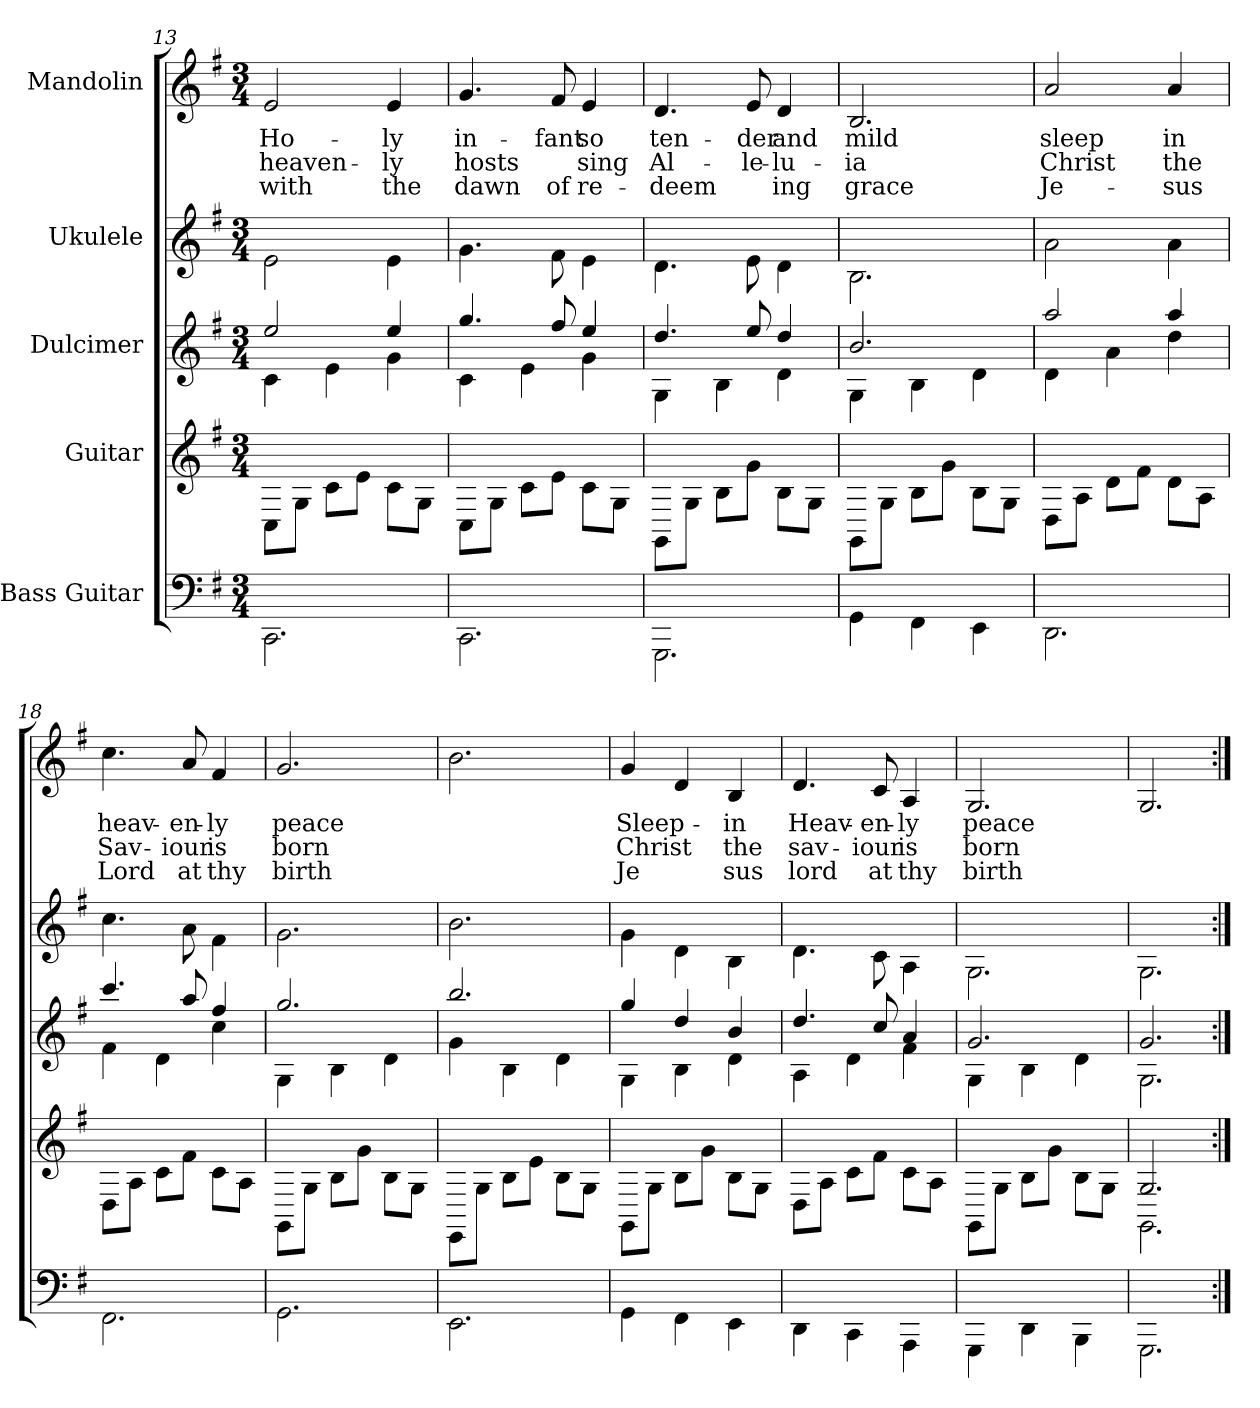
**kern	**kern	**kern	**kern	**kern	**text	**text	**text
*part5	*part4	*part3	*part2	*part1	*part1	*part1	*part1
*staff5	*staff4	*staff3	*staff2	*staff1	*staff1	*staff1	*staff1
*I"Bass Guitar	*I"Guitar	*I"Dulcimer	*I"Ukulele	*I"Mandolin	*	*	*
*	*	*clefG2	*	*clefG2	*	*	*
*k[f#]	*k[f#]	*k[f#]	*k[f#]	*k[f#]	*	*	*
*G:	*G:	*G:	*G:	*G:	*	*	*
*M3/4	*M3/4	*M3/4	*M3/4	*M3/4	*	*	*
=13	=13	=13	=13	=13	=13	=13	=13
*	*	*^	*	*	*	*	*
!	!	!	!	!	!	!LO:LY:b	!LO:LY:b	!LO:LY:b
2.CC\	8C\L	2ee/	4c\	2e\	2e/	Ho-	heaven-	with
.	8G\J	.	.	.	.	.	.	.
.	8c\L	.	4e\	.	.	.	.	.
.	8e\J	.	.	.	.	.	.	.
!	!	!	!	!	!	!LO:LY:b	!LO:LY:b	!LO:LY:b
.	8c\L	4ee/	4g\	4e\	4e/	-ly	-ly	the
.	8G\J	.	.	.	.	.	.	.
=14	=14	=14	=14	=14	=14	=14	=14	=14
!	!	!	!	!	!	!LO:LY:b	!LO:LY:b	!LO:LY:b
2.CC\	8C\L	4.gg/	4c\	4.g\	4.g/	in-	hosts	dawn
.	8G\J	.	.	.	.	.	.	.
.	8c\L	.	4e\	.	.	.	.	.
!	!	!	!	!	!	!LO:LY:b	!	!LO:LY:b
.	8e\J	8ff#/	.	8f#\	8f#/	-fant	.	of
!	!	!	!	!	!	!LO:LY:b	!LO:LY:b	!LO:LY:b
.	8c\L	4ee/	4g\	4e\	4e/	so	sing	re-
.	8G\J	.	.	.	.	.	.	.
=15	=15	=15	=15	=15	=15	=15	=15	=15
!	!	!	!	!	!	!LO:LY:b	!LO:LY:b	!LO:LY:b
2.GGG\	8GG\L	4.dd/	4G\	4.d\	4.d/	ten-	Al-	-deem
.	8G\J	.	.	.	.	.	.	.
.	8B\L	.	4B\	.	.	.	.	.
!	!	!	!	!	!	!LO:LY:b	!LO:LY:b	!
.	8g\J	8ee/	.	8e\	8e/	-der	-le-	.
!	!	!	!	!	!	!LO:LY:b	!LO:LY:b	!LO:LY:b
.	8B\L	4dd/	4d\	4d\	4d/	and	-lu-	ing
.	8G\J	.	.	.	.	.	.	.
!!LO:PB:g=z
=16	=16	=16	=16	=16	=16	=16	=16	=16
!	!	!	!	!	!	!LO:LY:b	!LO:LY:b	!LO:LY:b
4GG\	8GG\L	2.b/	4G\	2.B\	2.B/	mild	-ia	grace
.	8G\J	.	.	.	.	.	.	.
4FF#\	8B\L	.	4B\	.	.	.	.	.
.	8g\J	.	.	.	.	.	.	.
4EE\	8B\L	.	4d\	.	.	.	.	.
.	8G\J	.	.	.	.	.	.	.
=17	=17	=17	=17	=17	=17	=17	=17	=17
!	!	!	!	!	!	!LO:LY:b	!LO:LY:b	!LO:LY:b
2.DD\	8D\L	2aa/	4d\	2a\	2a/	sleep	Christ	Je-
.	8A\J	.	.	.	.	.	.	.
.	8d\L	.	4a\	.	.	.	.	.
.	8f#\J	.	.	.	.	.	.	.
!	!	!	!	!	!	!LO:LY:b	!LO:LY:b	!LO:LY:b
.	8d\L	4aa/	4dd\	4a\	4a/	in	the	-sus
.	8A\J	.	.	.	.	.	.	.
=18	=18	=18	=18	=18	=18	=18	=18	=18
!	!	!	!	!	!	!LO:LY:b	!LO:LY:b	!LO:LY:b
2.FF#\	8D\L	4.ccc/	4f#\	4.cc\	4.cc\	heav-	Sav-	Lord
.	8A\J	.	.	.	.	.	.	.
.	8c\L	.	4d\	.	.	.	.	.
!	!	!	!	!	!	!LO:LY:b	!LO:LY:b	!LO:LY:b
.	8f#\J	8aa/	.	8a\	8a/	-en-	-iour	at
!	!	!	!	!	!	!LO:LY:b	!LO:LY:b	!LO:LY:b
.	8c\L	4ff#/	4cc\	4f#\	4f#/	-ly	is	thy
.	8A\J	.	.	.	.	.	.	.
=19	=19	=19	=19	=19	=19	=19	=19	=19
!	!	!	!	!	!	!LO:LY:b	!LO:LY:b	!LO:LY:b
2.GG\	8GG\L	2.gg/	4G\	2.g\	2.g/	peace	born	birth
.	8G\J	.	.	.	.	.	.	.
.	8B\L	.	4B\	.	.	.	.	.
.	8g\J	.	.	.	.	.	.	.
.	8B\L	.	4d\	.	.	.	.	.
.	8G\J	.	.	.	.	.	.	.
=20	=20	=20	=20	=20	=20	=20	=20	=20
2.EE\	8EE\L	2.bb/	4g\	2.b\	2.b\	.	.	.
.	8G\J	.	.	.	.	.	.	.
.	8B\L	.	4B\	.	.	.	.	.
.	8e\J	.	.	.	.	.	.	.
.	8B\L	.	4d\	.	.	.	.	.
.	8G\J	.	.	.	.	.	.	.
=21	=21	=21	=21	=21	=21	=21	=21	=21
!	!	!	!	!	!	!LO:LY:b	!LO:LY:b	!LO:LY:b
4GG\	8GG\L	4gg/	4G\	4g\	4g/	Sleep-	Christ	Je
.	8G\J	.	.	.	.	.	.	.
4FF#\	8B\L	4dd/	4B\	4d\	4d/	.	.	.
.	8g\J	.	.	.	.	.	.	.
!	!	!	!	!	!	!LO:LY:b	!LO:LY:b	!LO:LY:b
4EE\	8B\L	4b/	4d\	4B\	4B/	-in	the	sus
.	8G\J	.	.	.	.	.	.	.
!!LO:PB:g=z
=22	=22	=22	=22	=22	=22	=22	=22	=22
!	!	!	!	!	!	!LO:LY:b	!LO:LY:b	!LO:LY:b
4DD\	8D\L	4.dd/	4A\	4.d\	4.d/	Heav-	sav-	lord
.	8A\J	.	.	.	.	.	.	.
4CC\	8c\L	.	4d\	.	.	.	.	.
!	!	!	!	!	!	!LO:LY:b	!LO:LY:b	!LO:LY:b
.	8f#\J	8cc/	.	8c\	8c/	-en-	-iour	at
!	!	!	!	!	!	!LO:LY:b	!LO:LY:b	!LO:LY:b
4AAA\	8c\L	4a/	4f#\	4A\	4A/	-ly	is	thy
.	8A\J	.	.	.	.	.	.	.
=23	=23	=23	=23	=23	=23	=23	=23	=23
!	!	!	!	!	!	!LO:LY:b	!LO:LY:b	!LO:LY:b
4GGG\	8GG\L	2.g/	4G\	2.G\	2.G/	peace	born	birth
.	8G\J	.	.	.	.	.	.	.
4DD\	8B\L	.	4B\	.	.	.	.	.
.	8g\J	.	.	.	.	.	.	.
4BBB\	8B\L	.	4d\	.	.	.	.	.
.	8G\J	.	.	.	.	.	.	.
=24	=24	=24	=24	=24	=24	=24	=24	=24
*	*^	*	*	*	*	*	*	*
2.GGG\	2.G/	2.GG\	2.g/	2.G\	2.G\	2.G/	.	.	.
*	*v	*v	*	*	*	*	*	*	*
*	*	*v	*v	*	*	*	*	*
=:|!	=:|!	=:|!	=:|!	=:|!	=:|!	=:|!	=:|!
*-	*-	*-	*-	*-	*-	*-	*-
